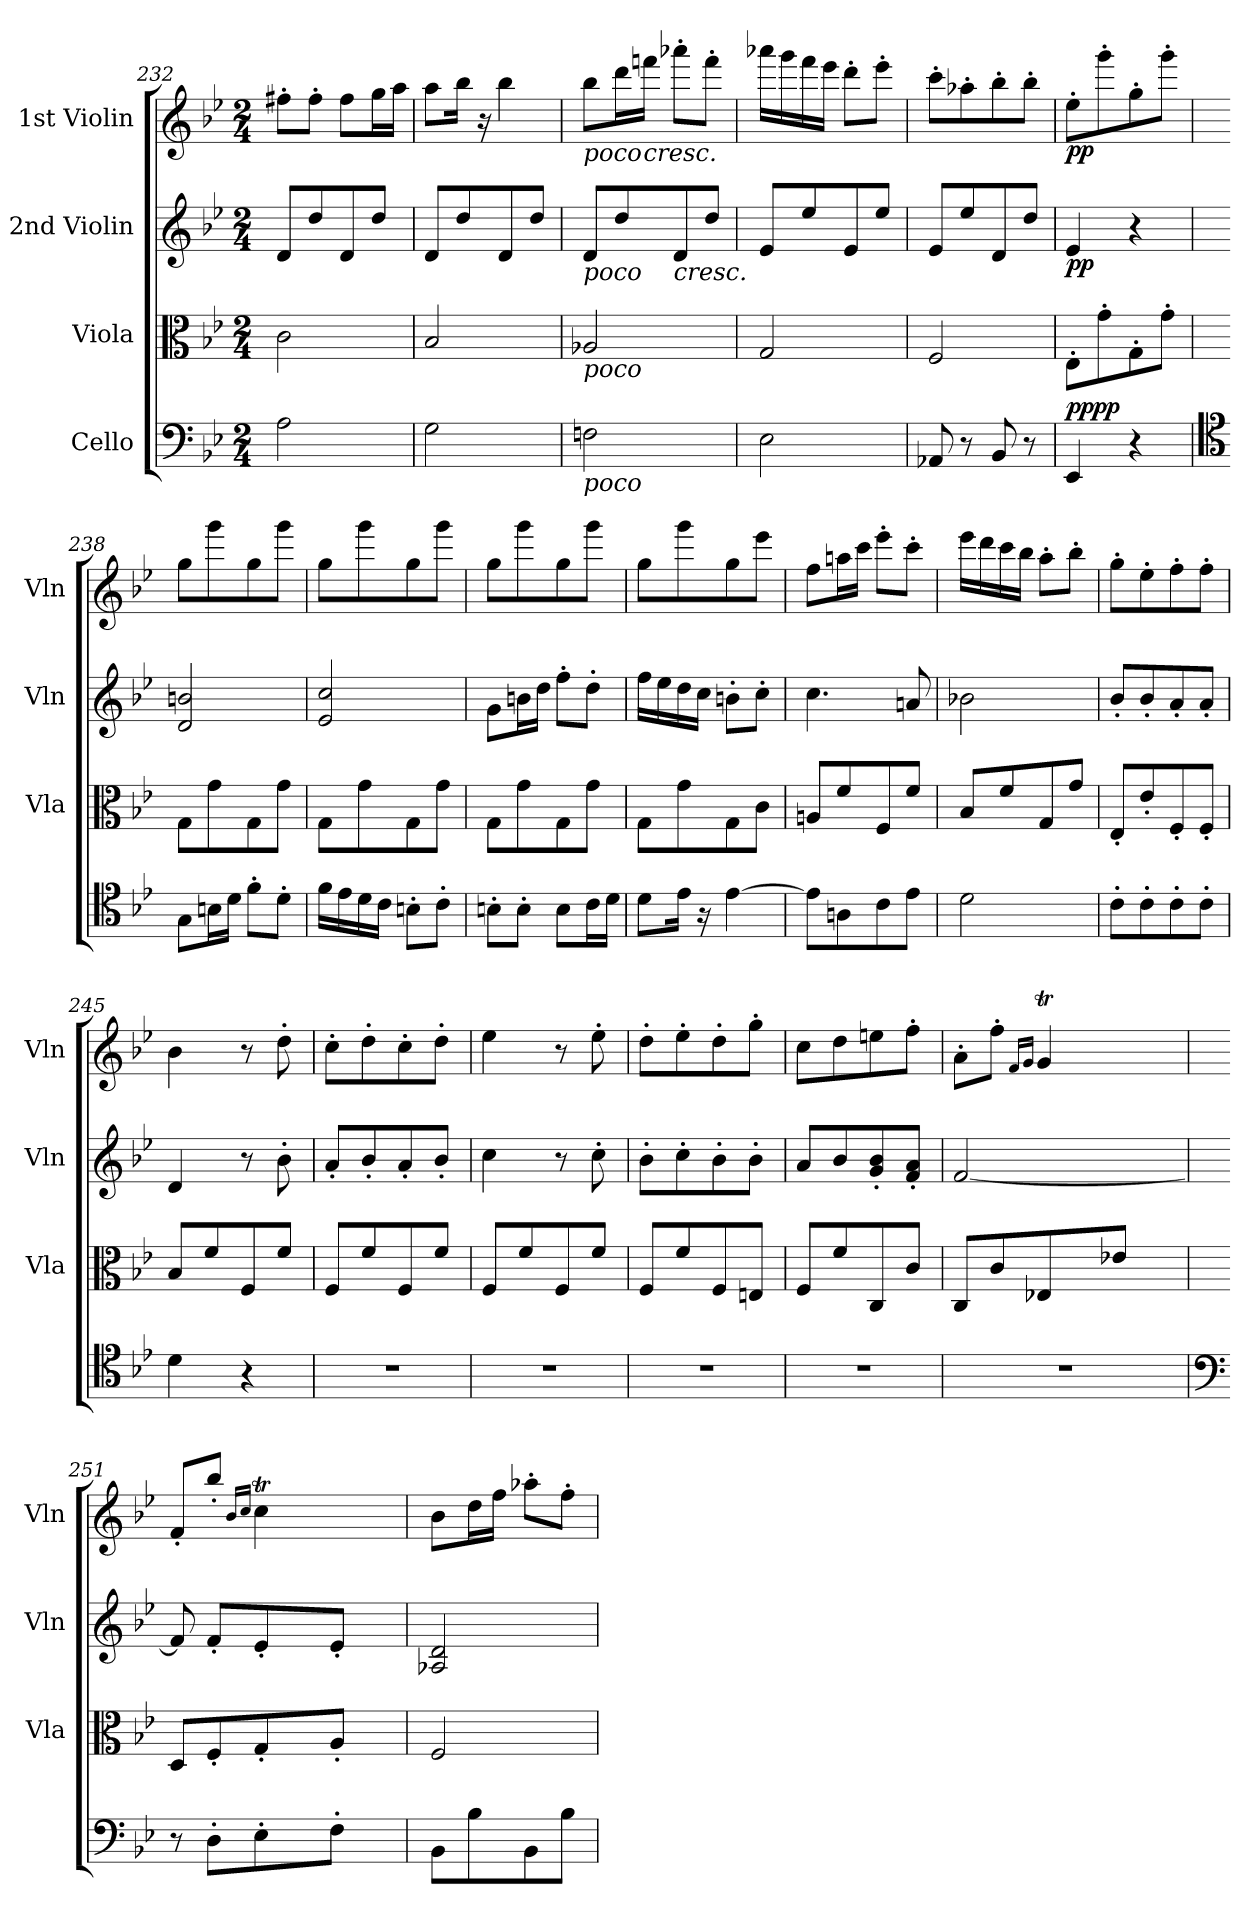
**kern	**dynam	**kern	**kern	**dynam	**kern	**dynam
*part4	*part4	*part3	*part2	*part2	*part1	*part1
*staff4	*staff4	*staff3	*staff2	*staff2	*staff1	*staff1
*I"Cello	*	*I"Viola	*I"2nd Violin	*	*I"1st Violin	*
*	*	*I'Vla	*I'Vln	*	*I'Vln	*
*clefF4	*	*clefC3	*clefG2	*	*clefG2	*
*k[b-e-]	*	*k[b-e-]	*k[b-e-]	*	*k[b-e-]	*
*B-:	*	*B-:	*B-:	*	*B-:	*
*M2/4	*	*M2/4	*M2/4	*	*M2/4	*
=232	=232	=232	=232	=232	=232	=232
2A\	.	2c\	8d/L	.	8ff#X'\L	.
.	.	.	8dd/	.	8ff#'\J	.
.	.	.	8d/	.	8ff#\L	.
.	.	.	8dd/J	.	16gg\L	.
.	.	.	.	.	16aa\JJ	.
!!LO:PB:g=z
=233	=233	=233	=233	=233	=233	=233
2G\	.	2B-/	8d/L	.	8aa\L	.
.	.	.	8dd/	.	16bb-\Jk	.
.	.	.	.	.	16r	.
.	.	.	8d/	.	4bb-\	.
.	.	.	8dd/J	.	.	.
=234	=234	=234	=234	=234	=234	=234
!	!	!	!	!	!LO:TX:b:i:t=poco	!
!	!	!	!LO:TX:b:i:t=poco	!	!	!
!	!	!LO:TX:b:i:t=poco	!	!	!	!
!LO:TX:b:i:t=poco	!	!	!	!	!	!
2Fn\	.	2A-X/	8d/L	.	8bb-\L	.
.	.	.	8dd/	.	16ddd\L	.
!	!	!	!	!	!LO:TX:b:i:t=cresc.	!
.	.	.	.	.	16fffn\JJ	.
!	!	!	!LO:TX:b:i:t=cresc.	!	!	!
.	.	.	8d/	.	8aaa-X'\L	.
.	.	.	8dd/J	.	8fff'\J	.
=235	=235	=235	=235	=235	=235	=235
2E-\	.	2G/	8e-/L	.	16aaa-X\LL	.
.	.	.	.	.	16ggg\	.
.	.	.	8ee-/	.	16fff\	.
.	.	.	.	.	16eee-\JJ	.
.	.	.	8e-/	.	8ddd'\L	.
.	.	.	8ee-/J	.	8eee-'\J	.
=236	=236	=236	=236	=236	=236	=236
8AA-X/	.	2F/	8e-/L	.	8ccc'\L	.
8r	.	.	8ee-/	.	8aa-X'\	.
8BB-/	.	.	8d/	.	8bb-'\	.
8r	.	.	8dd/J	.	8bb-'\J	.
=237	=237	=237	=237	=237	=237	=237
!	!LO:DY:b	!	!	!	!	!
!	!LO:DY:n=1:a	!	!	!LO:DY:b	!	!LO:DY:b
4EE-/	pp pp	8E-'\L	4e-/	pp	8ee-'\L	pp
.	.	8g'\	.	.	8ggg'\	.
4r	.	8G'\	4r	.	8gg'\	.
.	.	8g'\J	.	.	8ggg'\J	.
=238	=238	=238	=238	=238	=238	=238
*clefC4	*	*	*	*	*	*
8G\L	.	8G\L	2d/ 2bn/	.	8gg\L	.
16Bn\L	.	8g\	.	.	8ggg\	.
16d\JJ	.	.	.	.	.	.
8f'\L	.	8G\	.	.	8gg\	.
8d'\J	.	8g\J	.	.	8ggg\J	.
=239	=239	=239	=239	=239	=239	=239
16f\LL	.	8G\L	2e-/ 2cc/	.	8gg\L	.
16e-\	.	.	.	.	.	.
16d\	.	8g\	.	.	8ggg\	.
16c\JJ	.	.	.	.	.	.
8Bn'\L	.	8G\	.	.	8gg\	.
8c'\J	.	8g\J	.	.	8ggg\J	.
!!LO:LB:g=z
=240	=240	=240	=240	=240	=240	=240
8Bn'\L	.	8G\L	8g\L	.	8gg\L	.
8B'\J	.	8g\	16bn\L	.	8ggg\	.
.	.	.	16dd\JJ	.	.	.
8B\L	.	8G\	8ff'\L	.	8gg\	.
16c\L	.	8g\J	8dd'\J	.	8ggg\J	.
16d\JJ	.	.	.	.	.	.
=241	=241	=241	=241	=241	=241	=241
8d\L	.	8G\L	16ff\LL	.	8gg\L	.
.	.	.	16ee-\	.	.	.
16e-\Jk	.	8g\	16dd\	.	8ggg\	.
16r	.	.	16cc\JJ	.	.	.
[4e-\	.	8G\	8bn'\L	.	8gg\	.
.	.	8c\J	8cc'\J	.	8eee-\J	.
!!LO:PB:g=z
=242	=242	=242	=242	=242	=242	=242
8e-\L]	.	8An/L	4.cc\	.	8ff\L	.
8An\	.	8f/	.	.	16aan\L	.
.	.	.	.	.	16ccc\JJ	.
8c\	.	8F/	.	.	8eee-'\L	.
8e-\J	.	8f/J	8an/	.	8ccc'\J	.
=243	=243	=243	=243	=243	=243	=243
2d\	.	8B-/L	2b-X\	.	16eee-\LL	.
.	.	.	.	.	16ddd\	.
.	.	8f/	.	.	16ccc\	.
.	.	.	.	.	16bb-\JJ	.
.	.	8G/	.	.	8aa'\L	.
.	.	8g/J	.	.	8bb-'\J	.
=244	=244	=244	=244	=244	=244	=244
8c'\L	.	8E-'/L	8b-'/L	.	8gg'\L	.
8c'\	.	8e-'/	8b-'/	.	8ee-'\	.
8c'\	.	8F'/	8a'/	.	8ff'\	.
8c'\J	.	8F'/J	8a'/J	.	8ff'\J	.
=245	=245	=245	=245	=245	=245	=245
4d\	.	8B-/L	4d/	.	4b-\	.
.	.	8f/	.	.	.	.
4r	.	8F/	8r	.	8r	.
.	.	8f/J	8b-'\	.	8dd'\	.
=246	=246	=246	=246	=246	=246	=246
2r	.	8F/L	8a'/L	.	8cc'\L	.
.	.	8f/	8b-'/	.	8dd'\	.
.	.	8F/	8a'/	.	8cc'\	.
.	.	8f/J	8b-'/J	.	8dd'\J	.
=247	=247	=247	=247	=247	=247	=247
2r	.	8F/L	4cc\	.	4ee-\	.
.	.	8f/	.	.	.	.
.	.	8F/	8r	.	8r	.
.	.	8f/J	8cc'\	.	8ee-'\	.
=248	=248	=248	=248	=248	=248	=248
2r	.	8F/L	8b-'\L	.	8dd'\L	.
.	.	8f/	8cc'\	.	8ee-'\	.
.	.	8F/	8b-'\	.	8dd'\	.
.	.	8En/J	8b-'\J	.	8gg'\J	.
!!LO:LB:g=z
=249	=249	=249	=249	=249	=249	=249
2r	.	8F/L	8a/L	.	8cc\L	.
.	.	8f/	8b-/	.	8dd\	.
.	.	8C/	8g/' 8b-/'	.	8een\	.
.	.	8c/J	8f/' 8a/'J	.	8ff'\J	.
=250	=250	=250	=250	=250	=250	=250
*	*	*	*	*	*^	*
2r	.	8C/L	[2f/	.	8a'\L	4ryy	.
.	.	8c/	.	.	8ff'\J	.	.
.	.	.	.	.	.	16qf/LL	.
.	.	.	.	.	.	16qg/JJ	.
.	.	8E-X/	.	.	4gT/	32g/LLLyy	.
.	.	.	.	.	.	32a/yy	.
.	.	.	.	.	.	32g/yy	.
.	.	.	.	.	.	32a/yy	.
.	.	8e-X/J	.	.	.	32g/yy	.
.	.	.	.	.	.	32a/yy	.
.	.	.	.	.	.	32f/yy	.
.	.	.	.	.	.	32g/JJJyy	.
!!LO:LB:g=z	!!
=251	=251	=251	=251	=251	=251	=251	=251
*clefF4	*	*	*	*	*	*	*
8r	.	8D/L	8f/]	.	8f'/L	4ryy	.
8D'\L	.	8F'/	8f'/L	.	8bb-'/J	.	.
.	.	.	.	.	.	16qb-/LL	.
.	.	.	.	.	.	16qcc/JJ	.
8E-'\	.	8G'/	8e-'/	.	4ccT\	32cc\LLLyy	.
.	.	.	.	.	.	32dd\yy	.
.	.	.	.	.	.	32cc\yy	.
.	.	.	.	.	.	32dd\yy	.
8F'\J	.	8A'/J	8e-'/J	.	.	32cc\yy	.
.	.	.	.	.	.	32dd\yy	.
.	.	.	.	.	.	32b-\yy	.
.	.	.	.	.	.	32cc\JJJyy	.
*	*	*	*	*	*v	*v	*
=252	=252	=252	=252	=252	=252	=252
8BB-\L	.	2F/	2A-X/ 2d/	.	8b-\L	.
8B-\	.	.	.	.	16dd\L	.
.	.	.	.	.	16ff\JJ	.
8BB-\	.	.	.	.	8aa-X'\L	.
8B-\J	.	.	.	.	8ff'\J	.
=	=	=	=	=	=	=
*-	*-	*-	*-	*-	*-	*-
